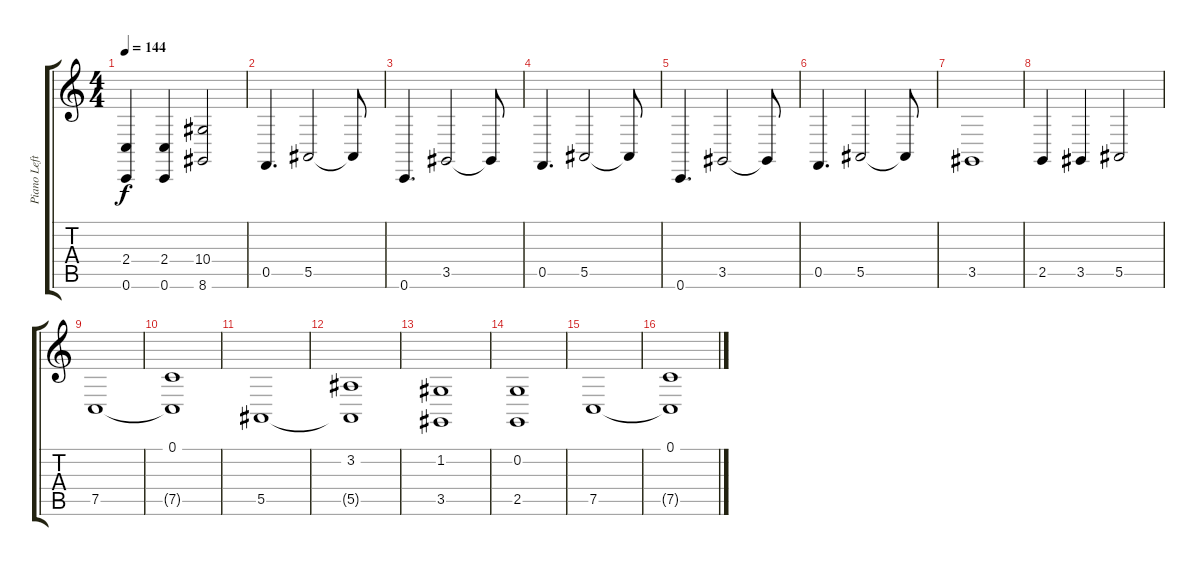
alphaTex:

\track ("Piano Left Hand" "Piano Left") {instrument vibraphone}
\staff {score tabs}
\tuning (C4 G3 Eb3 Bb2 F2 C2) {hide}
\ts (4 4)
\tempo 144
\clef g2
\ks c
(2.4 0.6).4{dy f} (2.4 0.6).4 (10.4 8.6).2 |
0.5.4{d} 5.5.2 5.5{t}.8 |
0.6.4{d} 3.5.2 3.5{t}.8 |
0.5.4{d} 5.5.2 5.5{t}.8 |
0.6.4{d} 3.5.2 3.5{t}.8 |
0.5.4{d} 5.5.2 5.5{t}.8 |
3.5.1 |
2.5.4 3.5.4 5.5.2 |
7.5.1 |
(0.1 7.5{t}).1 |
5.5.1 |
(3.2 5.5{t}).1 |
(1.2 3.5).1 |
(0.2 2.5).1 |
7.5.1 |
(0.1 7.5{t}).1
